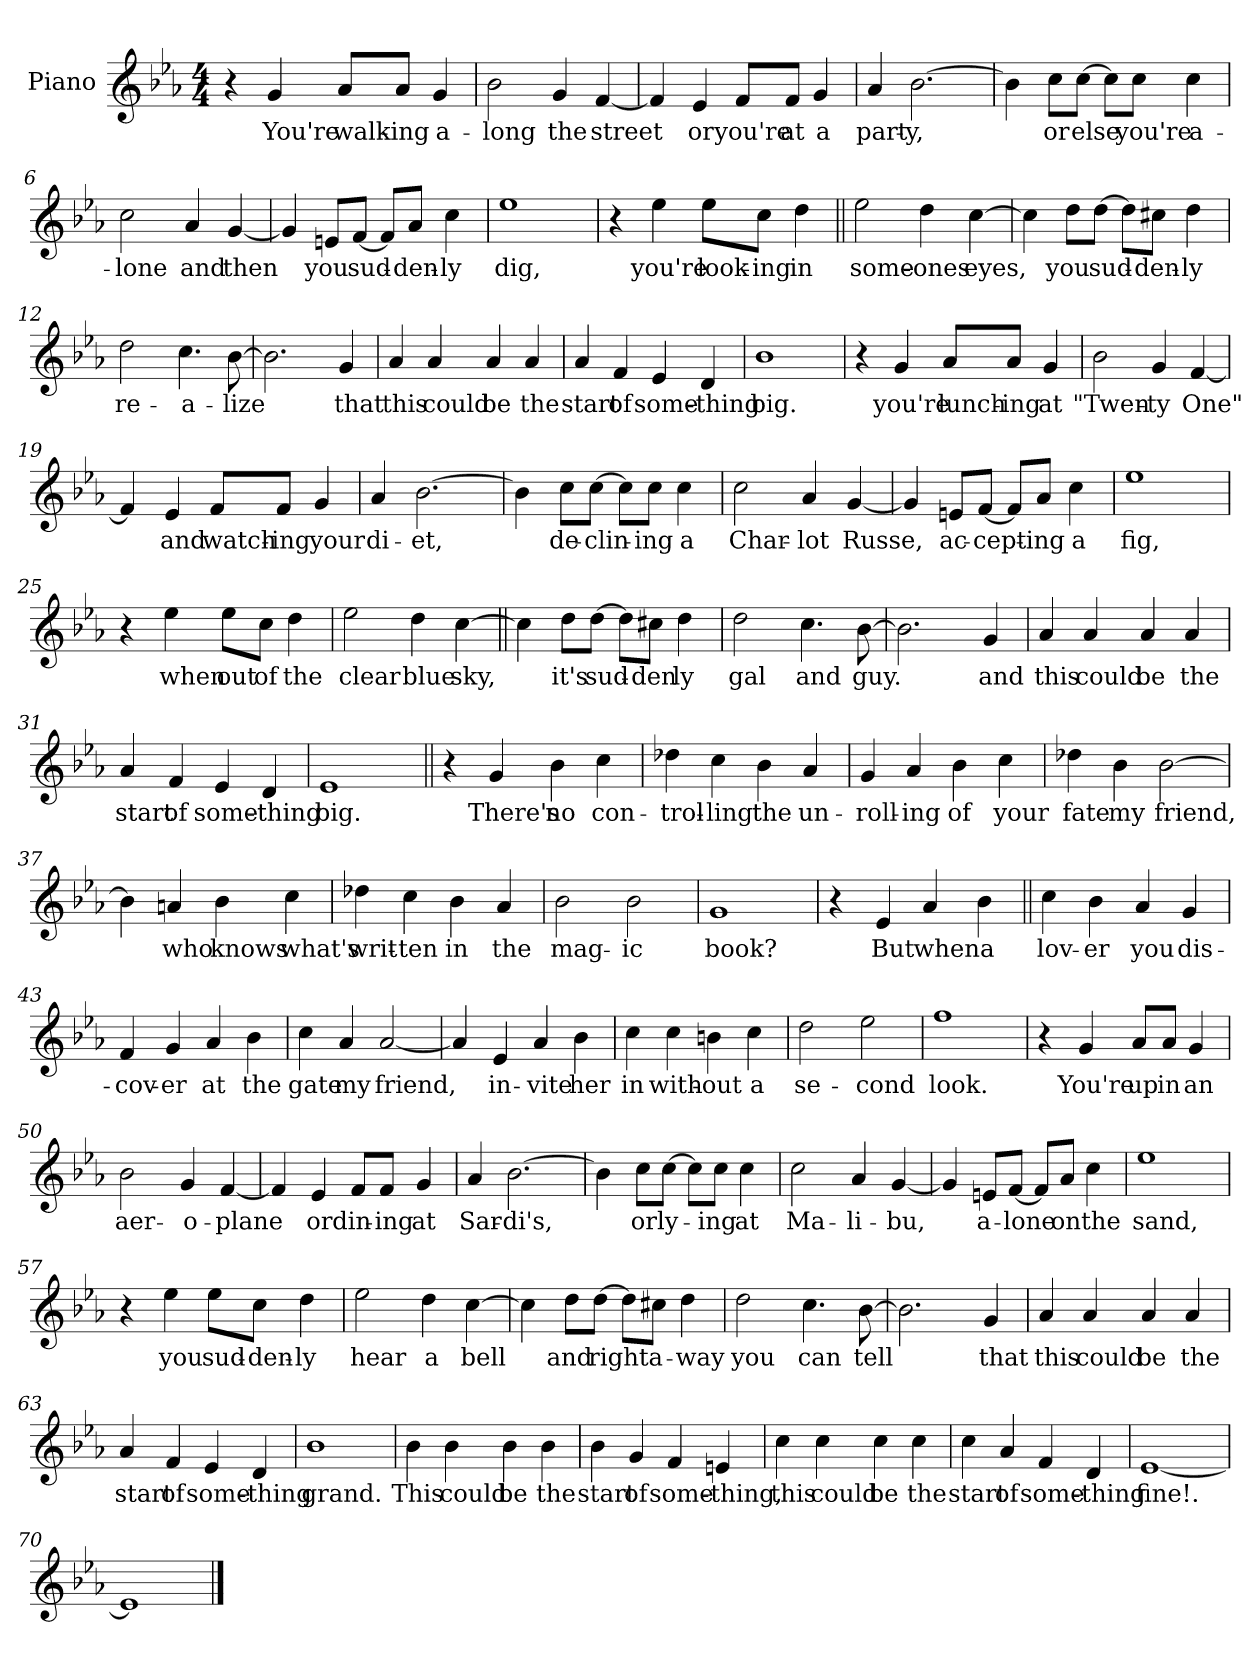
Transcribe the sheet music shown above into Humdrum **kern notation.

**kern	**text
*part1	*part1
*staff1	*staff1
*I"Piano	*
*I'Pno.	*
*clefG2	*
*k[b-e-a-]	*
*E-:	*
*M4/4	*
=1	=1
4r	.
4g/	You're
8a-/L	walk-
8a-/J	-ing
4g/	a-
=2	=2
2b-\	-long
4g/	the
[4f/	street
=3	=3
4f/]	.
4e-/	or
8f/L	you're
8f/J	at
4g/	a
=4	=4
4a-/	part-
[2.b-\	-y,
!!LO:LB:g=z
=5	=5
4b-\]	.
8cc\L	or
[8cc\J	else
8cc\L]	.
8cc\J	you're
4cc\	a-
=6	=6
2cc\	-lone
4a-/	and
[4g/	then
=7	=7
4g/]	.
8en/L	you
[8f/J	sud-
8f/L]	.
8a-/J	-den-
4cc\	-ly
=8	=8
1ee-	dig,
!!LO:LB:g=z
=9	=9
4r	.
4ee-\	you're
8ee-\L	look-
8cc\J	-ing
4dd\	in
=10||	=10||
2ee-\	some-
4dd\	-ones
[4cc\	eyes,
=11	=11
4cc\]	.
8dd\L	you
[8dd\J	sud-
8dd\L]	.
8cc#X\J	-den-
4dd\	-ly
=12	=12
2dd\	re-
4.cc\	-a-
[8b-\	-lize
!!LO:LB:g=z
=13	=13
2.b-\]	.
4g/	that
=14	=14
4a-/	this
4a-/	could
4a-/	be
4a-/	the
=15	=15
4a-/	start
4f/	of
4e-/	some-
4d/	-thing
=16	=16
1b-	big.
!!LO:LB:g=z
=17	=17
4r	.
4g/	you're
8a-/L	lunch-
8a-/J	-ing
4g/	at
=18	=18
2b-\	"Twen-
4g/	-ty
[4f/	One"
=19	=19
4f/]	.
4e-/	and
8f/L	watch-
8f/J	-ing
4g/	your
=20	=20
4a-/	di-
[2.b-\	-et,
!!LO:LB:g=z
=21	=21
4b-\]	.
8cc\L	de-
[8cc\J	-clin-
8cc\L]	.
8cc\J	-ing
4cc\	a
=22	=22
2cc\	Char-
4a-/	-lot
[4g/	Russe,
=23	=23
4g/]	.
8en/L	ac-
[8f/J	-cept-
8f/L]	.
8a-/J	-ing
4cc\	a
=24	=24
1ee-	fig,
!!LO:LB:g=z
=25	=25
4r	.
4ee-\	when
8ee-\L	out
8cc\J	of
4dd\	the
=26	=26
2ee-\	clear
4dd\	blue
[4cc\	sky,
=27||	=27||
4cc\]	.
8dd\L	it's
[8dd\J	sud-
8dd\L]	.
8cc#X\J	-den
4dd\	ly
=28	=28
2dd\	gal
4.cc\	and
[8b-\	guy.
!!LO:LB:g=z
=29	=29
2.b-\]	.
4g/	and
=30	=30
4a-/	this
4a-/	could
4a-/	be
4a-/	the
=31	=31
4a-/	start
4f/	of
4e-/	some-
4d/	-thing
=32	=32
1e-	big.
=33||	=33||
4r	.
4g/	There's
4b-\	no
4cc\	con-
!!LO:PB:g=z
=34	=34
4dd-X\	-trol-
4cc\	-ling
4b-\	the
4a-/	un-
=35	=35
4g/	-roll-
4a-/	-ing
4b-\	of
4cc\	your
=36	=36
4dd-X\	fate
4b-\	my
[2b-\	friend,
=37	=37
4b-\]	.
4an/	who
4b-\	knows
4cc\	what's
!!LO:LB:g=z
=38	=38
4dd-X\	writ-
4cc\	-ten
4b-\	in
4a-/	the
=39	=39
2b-\	mag-
2b-\	-ic
=40	=40
1g	book?
=41	=41
4r	.
4e-/	But
4a-/	when
4b-\	a
=42||	=42||
4cc\	lov-
4b-\	-er
4a-/	you
4g/	dis-
!!LO:LB:g=z
=43	=43
4f/	-cov-
4g/	-er
4a-/	at
4b-\	the
=44	=44
4cc\	gate
4a-/	my
[2a-/	friend,
=45	=45
4a-/]	.
4e-/	in-
4a-/	-vite
4b-\	her
=46	=46
4cc\	in
4cc\	with-
4bn\	-out
4cc\	a
=47	=47
2dd\	se-
2ee-\	-cond
!!LO:LB:g=z
=48	=48
1ff	look.
=49	=49
4r	.
4g/	You're
8a-/L	up
8a-/J	in
4g/	an
=50	=50
2b-\	aer-
4g/	-o-
[4f/	-plane
=51	=51
4f/]	.
4e-/	or
8f/L	din-
8f/J	-ing
4g/	at
=52	=52
4a-/	Sar-
[2.b-\	-di's,
!!LO:LB:g=z
=53	=53
4b-\]	.
8cc\L	or
[8cc\J	ly-
8cc\L]	.
8cc\J	-ing
4cc\	at
=54	=54
2cc\	Ma-
4a-/	-li-
[4g/	-bu,
=55	=55
4g/]	.
8en/L	a-
[8f/J	-lone
8f/L]	.
8a-/J	on
4cc\	the
=56	=56
1ee-	sand,
!!LO:LB:g=z
=57	=57
4r	.
4ee-\	you
8ee-\L	sud-
8cc\J	-den-
4dd\	-ly
=58	=58
2ee-\	hear
4dd\	a
[4cc\	bell
=59	=59
4cc\]	.
8dd\L	and
[8dd\J	right
8dd\L]	.
8cc#X\J	a-
4dd\	-way
=60	=60
2dd\	you
4.cc\	can
[8b-\	tell
!!LO:LB:g=z
=61	=61
2.b-\]	.
4g/	that
=62	=62
4a-/	this
4a-/	could
4a-/	be
4a-/	the
=63	=63
4a-/	start
4f/	of
4e-/	some-
4d/	-thing
=64	=64
1b-	grand.
=65	=65
4b-\	This
4b-\	could
4b-\	be
4b-\	the
!!LO:LB:g=z
=66	=66
4b-\	start
4g/	of
4f/	some-
4en/	-thing,
=67	=67
4cc\	this
4cc\	could
4cc\	be
4cc\	the
=68	=68
4cc\	start
4a-/	of
4f/	some-
4d/	-thing
=69	=69
[1e-	fine!.
=70	=70
1e-]	.
==	==
*-	*-
